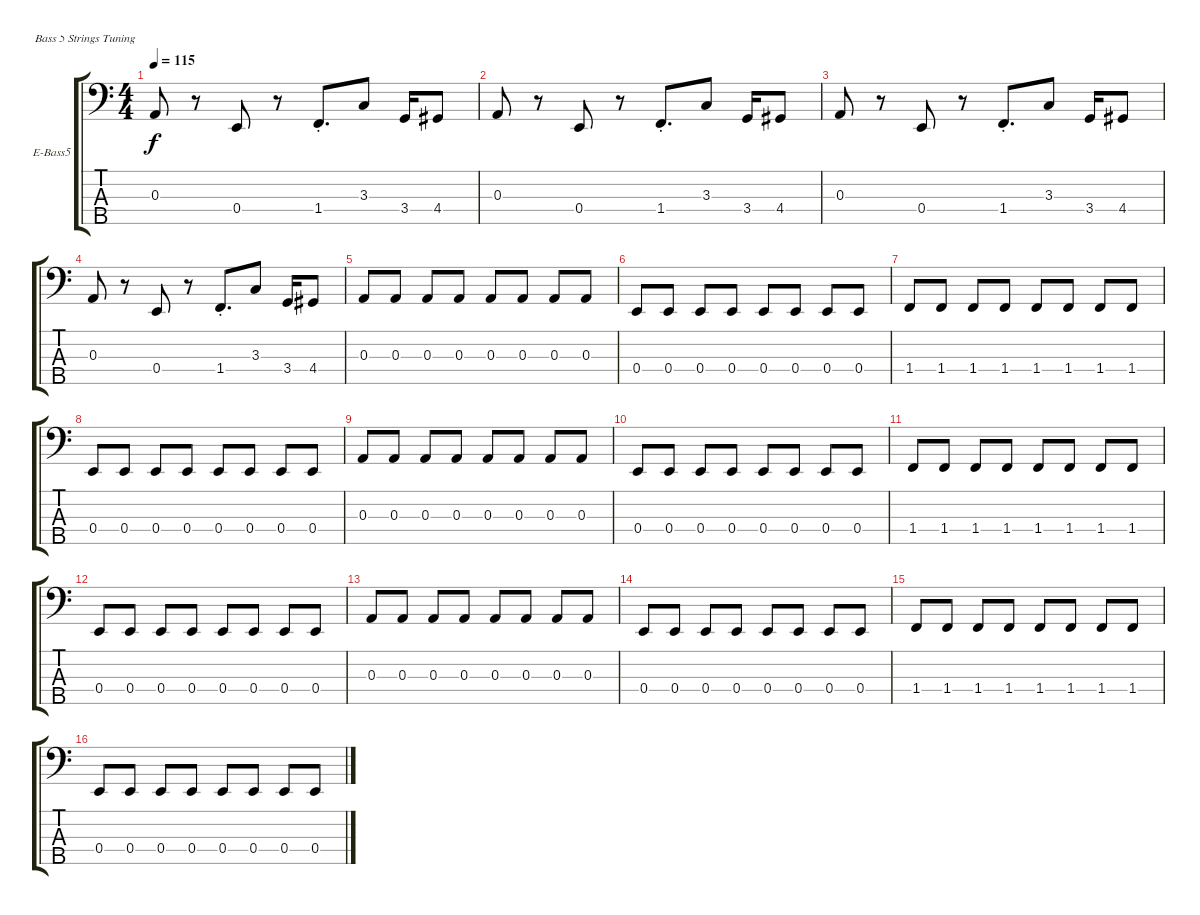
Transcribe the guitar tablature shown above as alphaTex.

\defaultSystemsLayout 4
\bracketExtendMode groupsimilarinstruments
\firstSystemTrackNameOrientation horizontal
\otherSystemsTrackNameOrientation horizontal
\track ("Electric Bass" "E-Bass5") {instrument electricbassfinger}
\staff {score tabs}
\tuning (G2 D2 A1 E1 B0)
\ts (4 4)
\tempo 115
\clef f4
\ks c
0.3.8{dy f} r.8 0.4.8 r.8 1.4{st}.8{d} 3.3.8 3.4.16 4.4.8 |
0.3.8 r.8 0.4.8 r.8 1.4{st}.8{d} 3.3.8 3.4.16 4.4.8 |
0.3.8 r.8 0.4.8 r.8 1.4{st}.8{d} 3.3.8 3.4.16 4.4.8 |
0.3.8 r.8 0.4.8 r.8 1.4{st}.8{d} 3.3.8 3.4.16 4.4.8 |
0.3.8 0.3.8 0.3.8 0.3.8 0.3.8 0.3.8 0.3.8 0.3.8 |
0.4.8 0.4.8 0.4.8 0.4.8 0.4.8 0.4.8 0.4.8 0.4.8 |
1.4.8 1.4.8 1.4.8 1.4.8 1.4.8 1.4.8 1.4.8 1.4.8 |
0.4.8 0.4.8 0.4.8 0.4.8 0.4.8 0.4.8 0.4.8 0.4.8 |
0.3.8 0.3.8 0.3.8 0.3.8 0.3.8 0.3.8 0.3.8 0.3.8 |
0.4.8 0.4.8 0.4.8 0.4.8 0.4.8 0.4.8 0.4.8 0.4.8 |
1.4.8 1.4.8 1.4.8 1.4.8 1.4.8 1.4.8 1.4.8 1.4.8 |
0.4.8 0.4.8 0.4.8 0.4.8 0.4.8 0.4.8 0.4.8 0.4.8 |
0.3.8 0.3.8 0.3.8 0.3.8 0.3.8 0.3.8 0.3.8 0.3.8 |
0.4.8 0.4.8 0.4.8 0.4.8 0.4.8 0.4.8 0.4.8 0.4.8 |
1.4.8 1.4.8 1.4.8 1.4.8 1.4.8 1.4.8 1.4.8 1.4.8 |
0.4.8 0.4.8 0.4.8 0.4.8 0.4.8 0.4.8 0.4.8 0.4.8
